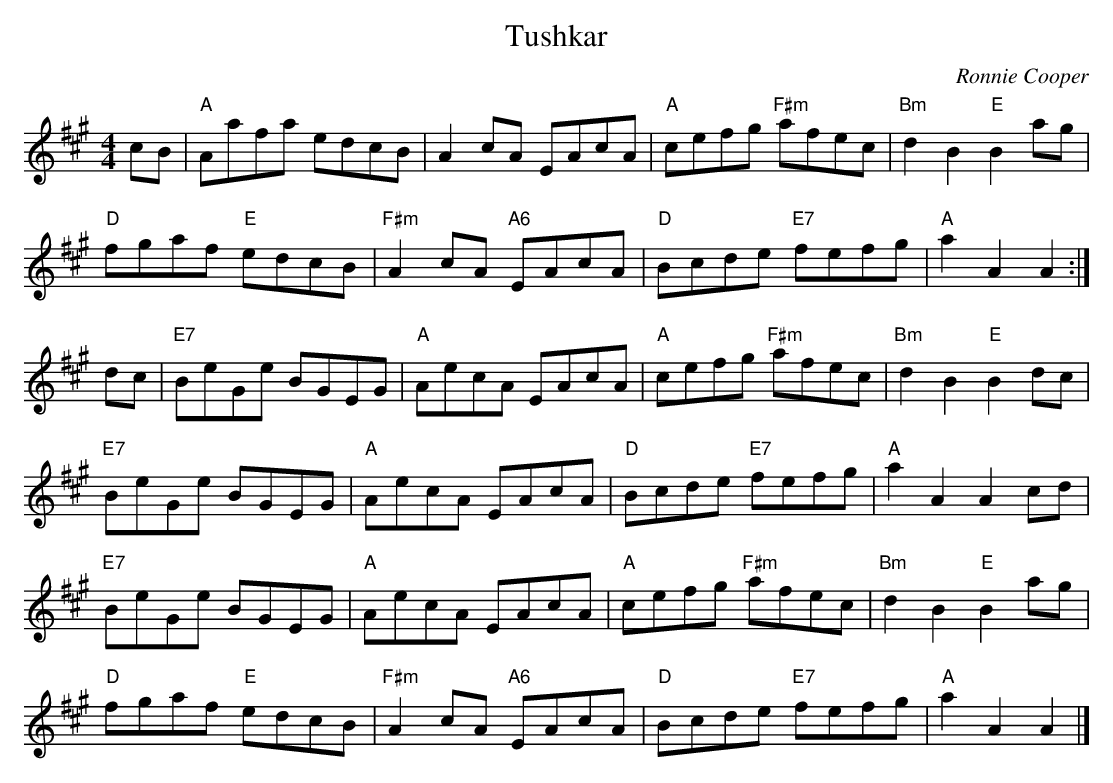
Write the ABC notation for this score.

X:1
T:Tushkar
C:Ronnie Cooper
M:4/4
L:1/8
K:A
cB |\
"A" Aafa      edcB |       A2 cA      EAcA | "A"  cefg "F#m" afec | "Bm"d2 B2 "E" B2 ag  |
"D" fgaf "E"  edcB | "F#m" A2 cA "A6" EAcA | "D" Bcde "E7"   fefg | "A" a2 A2     A2    :|
dc |\
"E7" BeGe     BGEG | "A"   AecA       EAcA | "A" cefg "F#m"  afec | "Bm"d2 B2 "E" B2 dc  |
"E7" BeGe     BGEG | "A"   AecA       EAcA | "D" Bcde "E7"   fefg | "A" a2 A2     A2 cd  |
"E7" BeGe     BGEG | "A"   AecA       EAcA | "A" cefg "F#m"  afec | "Bm"d2 B2 "E" B2 ag  |
"D"  fgaf "E" edcB | "F#m" A2 cA "A6" EAcA | "D" Bcde "E7"   fefg | "A" a2 A2     A2     |]
